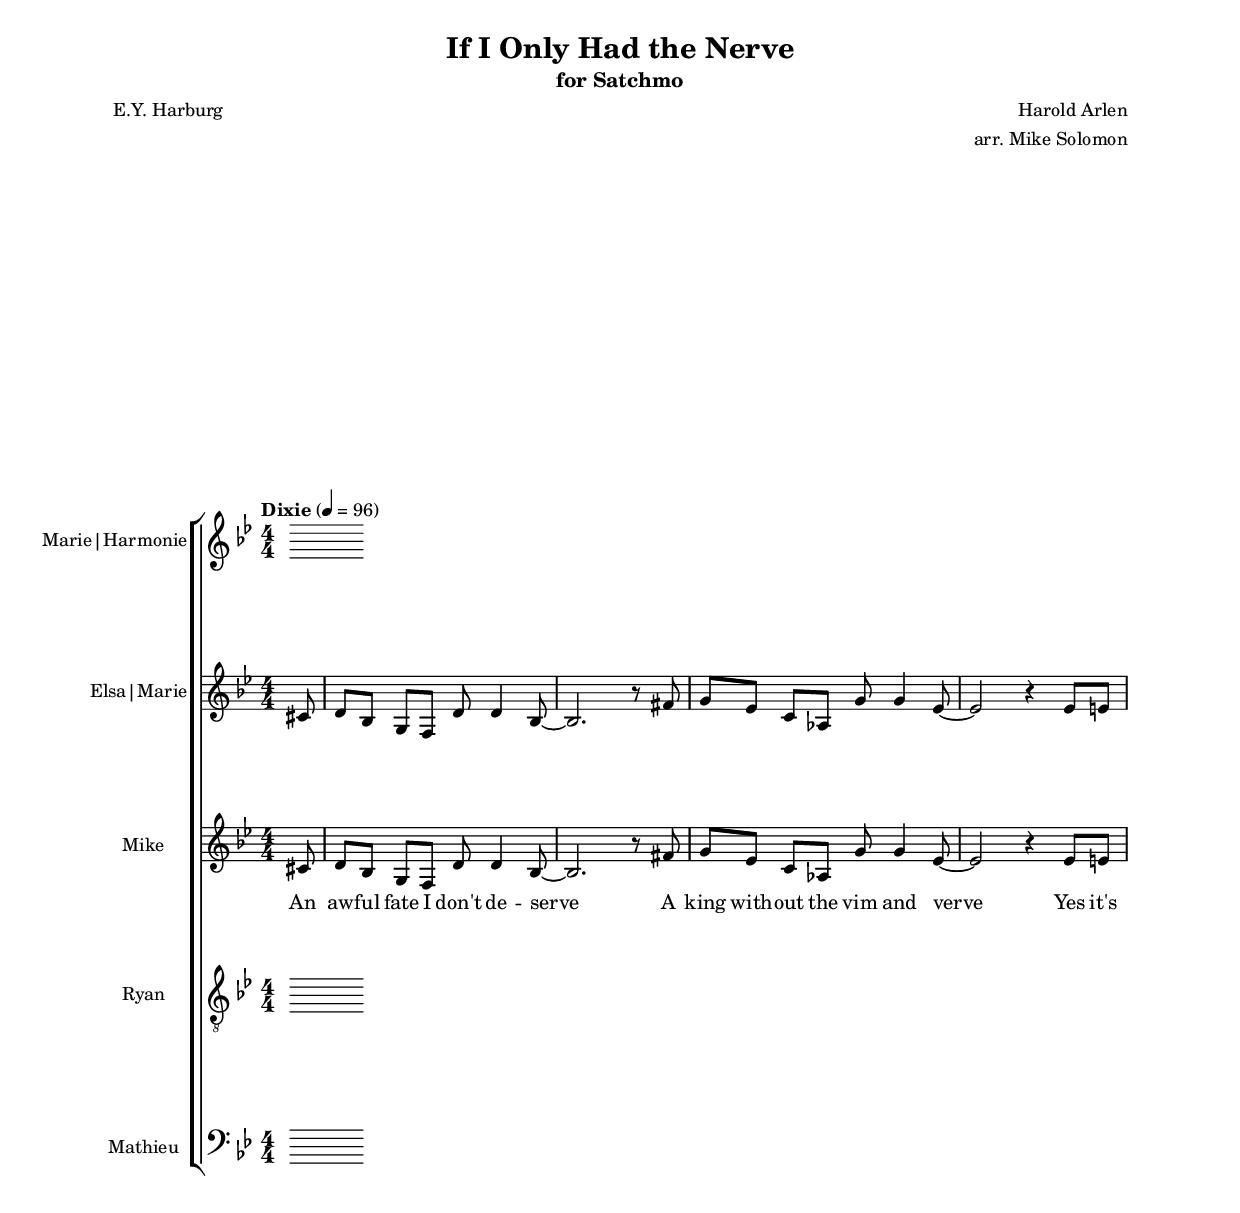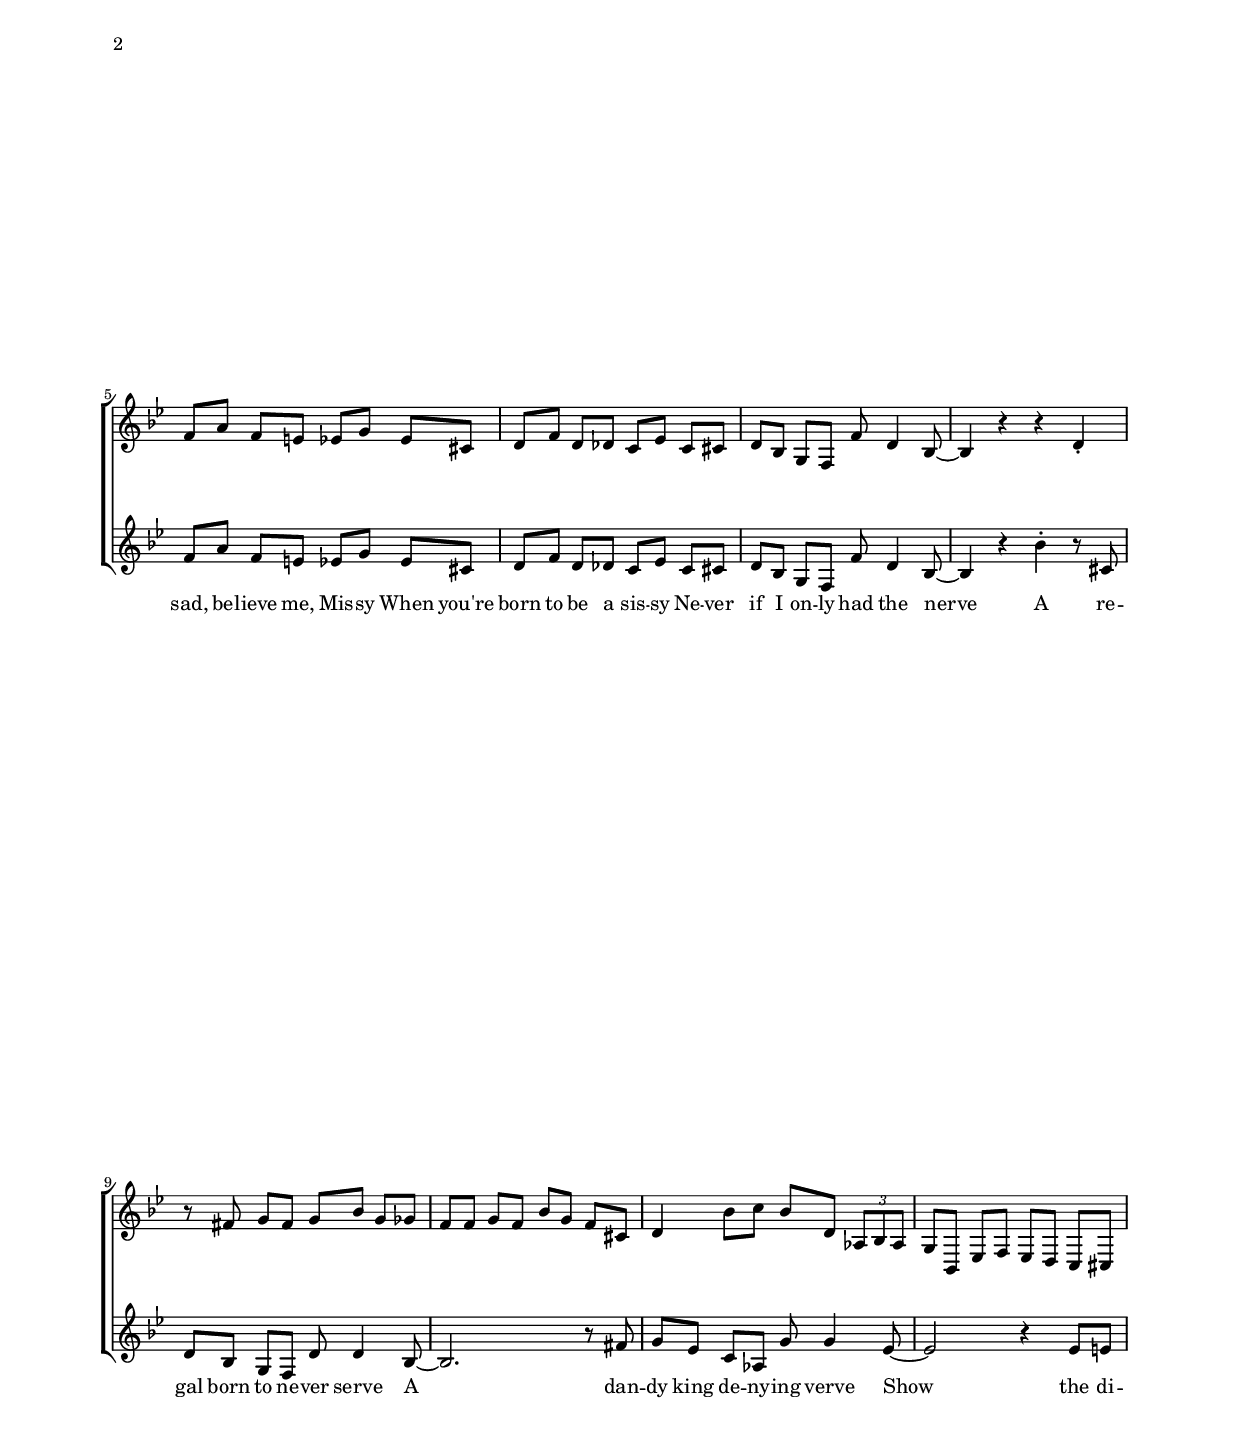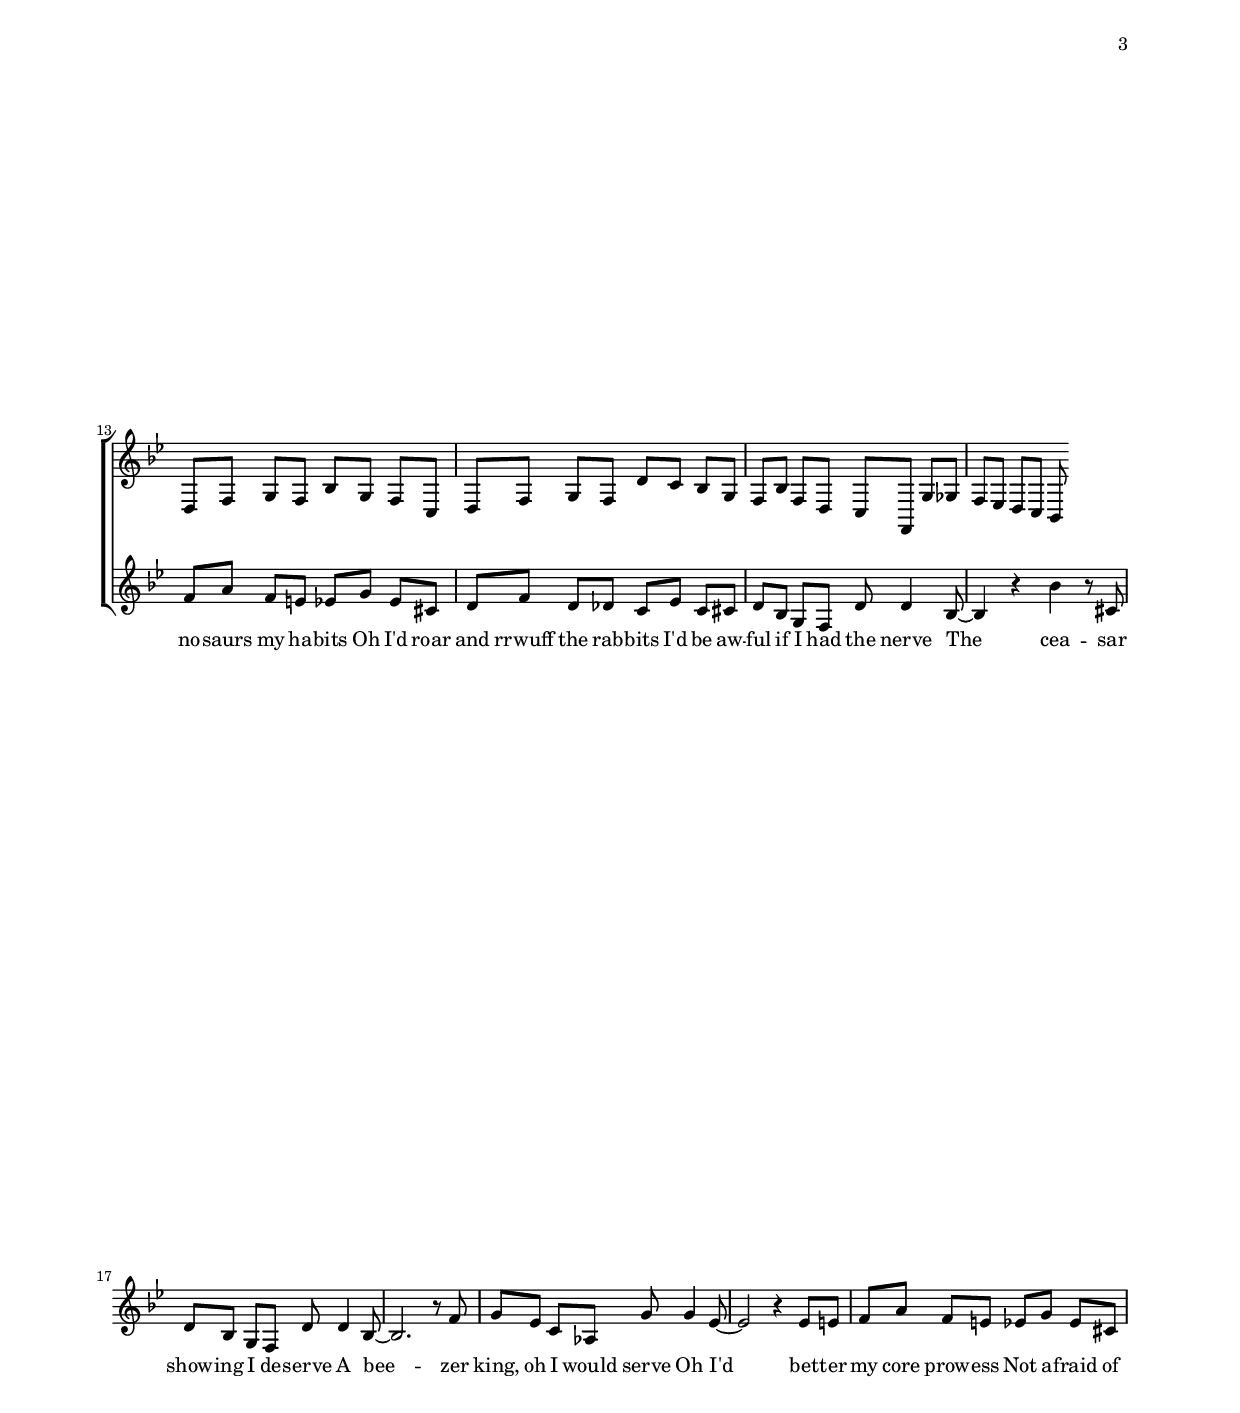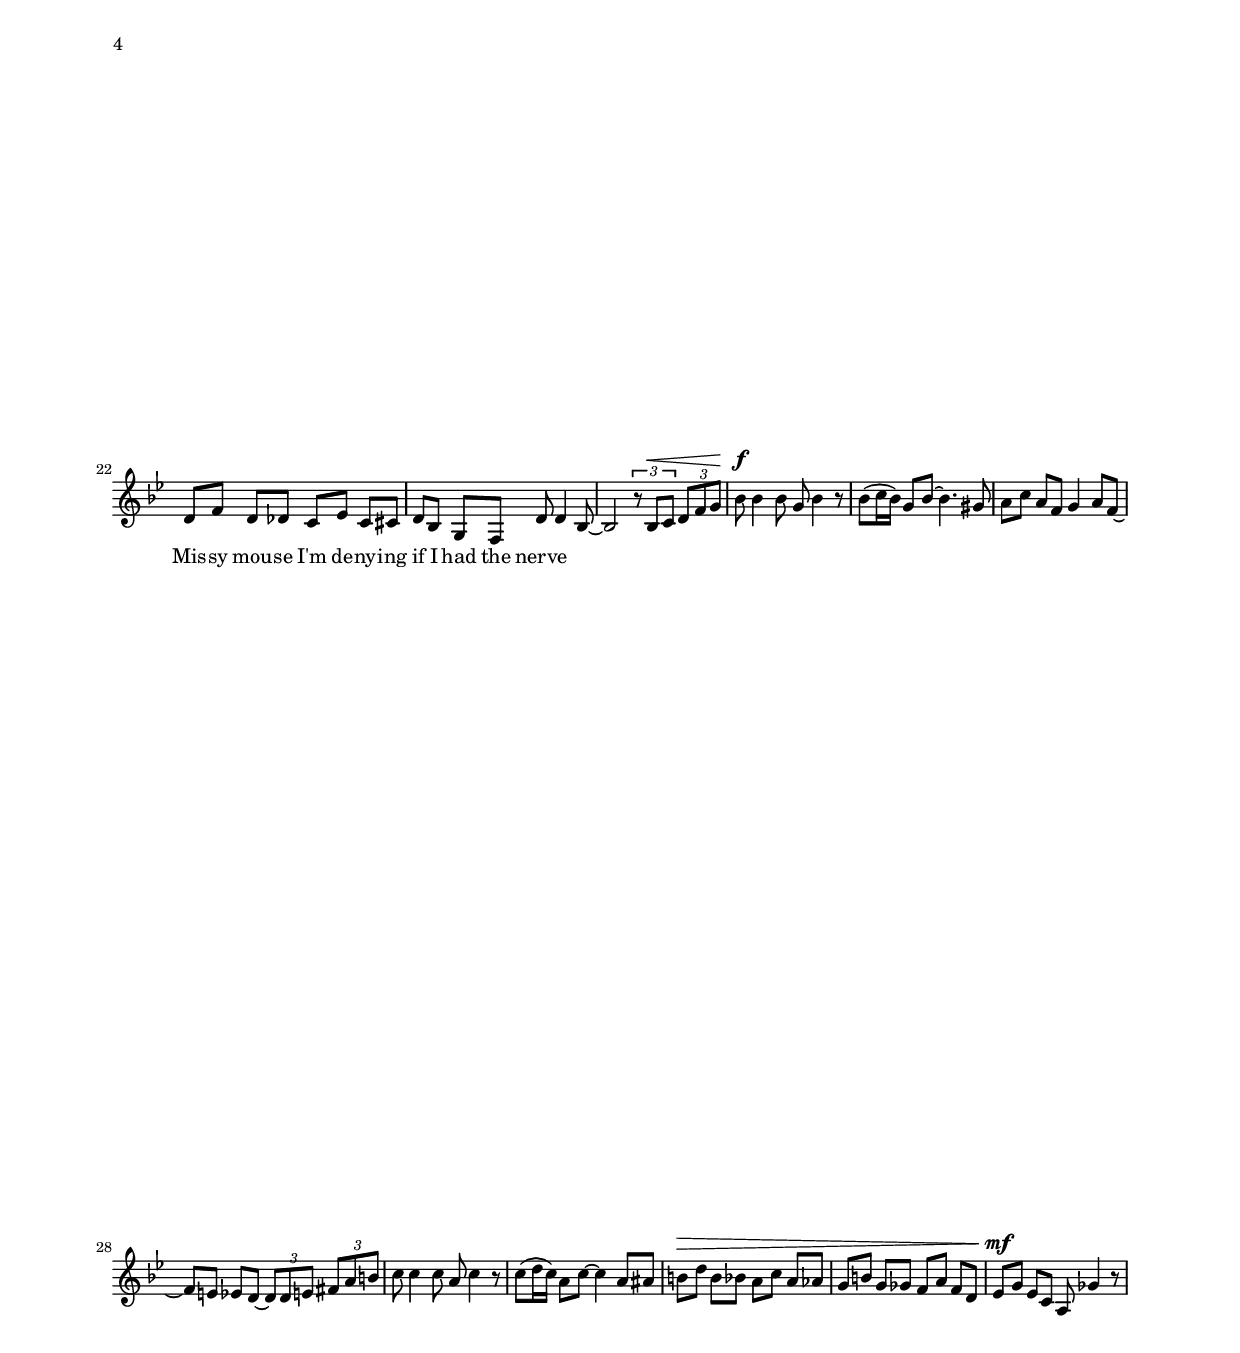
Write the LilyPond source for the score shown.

\version "2.19.0"
\include "defs-devel.ly"

marD = \markup \null
elsD = \markup \null
mikD = \markup \null
rynZ = \markup \null
desD = \markup \null

#(set-global-staff-size 15.87)
autoBeamInstruction = \autoBeamOn

solo = \markup \italic "solo"
psolo = \markup \italic "(solo)"
skat = \markup \italic "sit skat"
shoot = \markup \italic "SYT"

\header {
  title = "If I Only Had the Nerve"
  subtitle = "for Satchmo"
  %title = "Somewhere Over the Rainbow"
  composer = "Harold Arlen"
  poet = "E.Y. Harburg"
  arranger = "arr. Mike Solomon"
  %arranger = "arr. (anon)"
}
\paper {
  #(define fonts
    (set-global-fonts
    #:music "lilyjazz"
    #:brace "lilyjazz"
    #:roman "LilyJAZZText"
    #:sans "LilyJAZZChord"
    #:factor (/ staff-height pt 20)
  ))
  ragged-right = ##f
  left-margin = 0.75\in
  right-margin = 0.75\in
  top-margin = 0.5\in
  bottom-margin = 0.6\in
  ragged-last-bottom = ##f
  max-systems-per-page = #2
  %oddHeaderMarkup = "FIRST FULL DRAFT 20.10.14 4:44"
  %evenHeaderMarkup = "FIRST FULL DRAFT 20.10.14 4:44"
}


#(ly:set-option 'point-and-click #f)

#(set-global-staff-size 15.87)

railroad =  {
  \once \override BreathingSign.text = \markup \musicglyph #"scripts.caesura.straight"
  \breathe
}
myred = \once \override NoteHead #'color = #red

php = \once \override Hairpin.stencil = #(parenthesize-callback ly:hairpin::print)

\paper {
  footnote-separator-markup = \markup { \column { " "\override #`(span-factor . 1/5) { \draw-hline } }}
  footnote-padding = 1\mm
  top-system-spacing = #'((basic-distance . 1) (minimum-distance . 0) (padding . 1) (stretchability . 40))
  bottom-system-spacing = #'((basic-distance . 1) (minimum-distance . 0) (padding . 1) (stretchability . 50))
  ragged-right = ##f
}

prefatoryMatter = {
  \key bes \major
  \autoBeamInstruction
  \time 4/4
}

scorePrefatoryMatter = {
  \prefatoryMatter
  \partial 8
}

midiPrefatoryMatter = {
  \prefatoryMatter
  r2 r4 r8
}
marks = {
  \tempo "Dixie" 4=96
}

beamComm = {
  \set Timing.beamExceptions = #'()
  \set Timing.baseMoment = #(ly:make-moment 1/4)
  \set Timing.beatStructure = #'(1 1 1 1)
}

soprano = \relative c' {
}

sopranoWords = \lyricmode {
Yeh, it's sad, be -- lieve me, Mis -- sy
When you're born to be a sis -- sy
With -- out the vim and verve
(erve)

But I could change my ha -- bits
%Ne -- ver more be scared of rab -- bits
If I on -- ly had the nerve
(erve)

I'm af -- raid there's no de -- ny -- ing
I'm just an aw -- ful dan -- dy li -- on
A fate I don't de -- serve
(erve)

But I could show my pro -- wess
Be a li -- on, not a mou -- se
If I on -- ly had the nerve
(erve)

Oh I'd be in my stride
A king down to the core
Oh I roar the way I ne -- ver roared be -- fore
And then I'd rrwuff
And roar some more

I would show the di -- no -- sau -- rus
Who's king a -- round the fo -- rus
A king they's bet -- ter serve

And with my re -- gal bee -- zer
I could be a -- no -- ther cea -- ser
If I on -- ly had the nerve

I'd be brave as a bliz -- zard
I'd be gen -- tle as a li -- zard
I'd be cle -- ver as a giz -- zard
If the Wi -- zard is a Wi -- zard who will serve?

Then I'm sure to get a brain
A heart, a home, the nerve
}

mezzo = \relative c' {
  cis8 |
  d8 bes8 g8 f8 d'8 d4 bes8 ~ |
  bes2. r8 fis'8 |
  g8 ees c aes g' g4 ees8 ~ |
  ees2 r4 ees8 e8 |
  f8 a f e ees g ees cis |
  d f d des c ees c cis |
  d bes g f f' d4 bes8 ~ |
  bes4 r r d-. |
  r8 fis g fis g bes g ges |
  f f g f bes g f cis |
  d4 bes'8 c bes d, \times 2/3 { aes bes aes } |
  g bes, ees f ees d c cis |
  d f g f bes g f c |
  d f g f d' c bes g |
  f bes f d c f, g' ges |
  f ees d c bes |
}

mezzoWords = \lyricmode {
}

alto = \relative c' {
  cis8 |
  d8 bes8 g8 f8 d'8 d4 bes8 ~ |
  bes2. r8 fis'8 |
  g8 ees c aes g' g4 ees8 ~ |
  ees2 r4 ees8 e8 |
  f8 a f e ees g ees cis |
  d f d des c ees c cis |
  d bes g f f' d4 bes8 ~ |
  bes4 r bes'-. r8 cis,8 |
  d8 bes8 g8 f8 d'8 d4 bes8 ~ |
  bes2. r8 fis'8 |
  g8 ees c aes g' g4 ees8 ~ |
  ees2 r4 ees8 e8 |
  f8 a f e ees g ees cis |
  d f d des c ees c cis |
  d bes g f d' d4 bes8 ~ |
  bes4 r bes'4 r8 cis,8 |
  d8 bes8 g8 f8 d'8 d4 bes8 ~ |
  bes2. r8 f'8 |
  g8 ees c aes g' g4 ees8 ~ |
  ees2 r4 ees8 e8 |
  f8 a f e ees g ees cis |
  d f d des c ees c cis |
  d bes g f d' d4 bes8 ~ |
  bes2 \times 2/3 { r8 bes^\< c } \times 2/3 { d f g } |
  bes\f bes4 bes8 g8 bes4 r8 |
  bes8 ( c16 bes ) g8 bes8 ~ bes4. gis8 |
  a8 c8 a  f g4 a8 f8 ~ |
  f e8 ees d8 ~ \times 2/3 { d d e } \times 2/3 { fis a b } |
  c8 c4 c8  a8 c4 r8 |
  c8 ( d16 c ) a8 c8 ~ c4 a8 ais |
  b\> d8 b bes8 a c8 a aes8 |
  g b8 g ges8 f a8 f d8 |
  ees\mf g8 ees c8 a ges'4 r8 |  
}

altoWords = \lyricmode {
  An aw -- ful fate I don't de -- serve
  A king with -- out the vim and verve
  Yes it's sad, be -- lieve me, Mis -- sy
  When you're born to be a sis -- sy
  Ne -- ver if I on -- ly had the nerve

  A re -- gal born to ne -- ver serve
  A dan -- dy king de -- ny -- ing verve
  Show the di -- no -- saurs my ha -- bits
  Oh I'd roar and rrwuff the rab -- bits
  I'd be aw -- ful if I had the nerve

  The cea -- sar show -- ing I de -- serve
  A bee -- zer king, oh I would serve
  Oh I'd bet -- ter my core prow -- ess
  Not a -- fraid of Mis -- sy mou -- se
  I'm de -- ny -- ing if I had the nerve

%{
  I would be in my stride dan -- dy li -- on
  Roar some more
  A re -- gal king they bet -- ter serve, bet -- ter serve,
  I could then show my pro -- wess, a li -- on
  I de -- serve
  Change my roar, a re -- gal bee -- zer
  I could be a -- no -- ther cea -- ser
  If I on -- ly had the nerve I'd
%}
}
tenor = \relative c' {
  \clef "treble_8"
}

tenorWords = \lyricmode {
}

bass = \relative c {
  \clef "bass"
}

bassWords = \lyricmode {
}

\score {
  \new ChoirStaff <<
    \new Staff \with { instrumentName = #"Marie|Harmonie" %shortInstrumentName = #"M."
} <<
      \new Voice = "soprano" { << { \numericTimeSignature
	\scorePrefatoryMatter
        \soprano
      } {
	\scorePrefatoryMatter
        \marks
      } >> }
      \new Lyrics \lyricsto "soprano" {
        \sopranoWords
      }
    >>
    \new Staff \with { instrumentName = #"Elsa|Marie" %shortInstrumentName = #"E."
} <<
      \new Voice = "mezzo" { \numericTimeSignature
	\scorePrefatoryMatter
        \mezzo
      }
      \new Lyrics \lyricsto "mezzo" {
        \mezzoWords
      }
    >>
    \new Staff \with { instrumentName = #"Mike" %shortInstrumentName = #"Mk."
} <<
      \new Voice = "alto" { \numericTimeSignature
	\scorePrefatoryMatter
        \alto
      }
      \new Lyrics \lyricsto "alto" {
        \altoWords
      }
    >>
    \new Staff \with { instrumentName = #"Ryan" %shortInstrumentName = #"R."
} <<
      \new Voice = "tenor" { \numericTimeSignature
	\scorePrefatoryMatter
        \tenor
      }
      \new Lyrics \lyricsto "tenor" {
        \tenorWords
      }
    >>
    \new Staff \with { instrumentName = #"Mathieu" %shortInstrumentName = #"P." %\markup { \concat { E \super u . } }
} <<
      \new Voice = "bass" { \numericTimeSignature
	\scorePrefatoryMatter
        \bass
      }
      \new Lyrics \lyricsto "bass" {
        \bassWords
      }
    >>
%{
%}
  >>
  \layout {
    \context {
      \Voice
      \override TextScript #'layer = #6
      \override NoteHead #'layer = #7
      \override Glissando #'breakable = ##t
      \override TupletNumber #'breakable = ##t
      \override TupletBracket #'breakable = ##t
      \override DynamicLineSpanner.direction = #UP
      \remove "Forbid_line_break_engraver"
      \beamComm
    }
    \context {
      \Staff
      %\consists "Metronome_mark_engraver"
      \override TimeSignature #'style = #'numbered
      \override StaffSymbol #'layer = #4
      \override TimeSignature #'layer = #3
      \override TimeSignature #'whiteout = ##t
    }
    \context {
      \Lyrics
      %\override LyricText #'whiteout = ##t
      \override LyricText #'layer = #6
    }
    \context {
      \Score
      %\remove "Metronome_mark_engraver"
      \override NonMusicalPaperColumn #'allow-loose-spacing = ##f
    }
  }
}

%{
\score {
  \new PianoStaff <<
    \new Staff  {
      \new Voice = "soprano" { << { \numericTimeSignature
	\scorePrefatoryMatter
        \soprano
      } \\ { \mezzo } \\ { \alto } {
	\scorePrefatoryMatter
        \marks
      } >> }
    }
    \new Staff  {
      \new Voice = "soprano" { << { \numericTimeSignature
	\scorePrefatoryMatter
        \tenor
      } \\ \\ { \bass } {
	\scorePrefatoryMatter
        \marks
      } >> }
    }
  >>
  \layout {
    \context {
      \Voice
      \override TextScript #'layer = #6
      \override NoteHead #'layer = #7
      \override Glissando #'breakable = ##t
      \override TupletNumber #'breakable = ##t
      \override TupletBracket #'breakable = ##t
      \remove "Forbid_line_break_engraver"
    }
    \context {
      \Staff
      %\consists "Metronome_mark_engraver"
      \override TimeSignature #'style = #'numbered
      \override StaffSymbol #'layer = #4
      \override TimeSignature #'layer = #3
      \override TimeSignature #'whiteout = ##t
    }
    \context {
      \Lyrics
      %\override LyricText #'whiteout = ##t
      \override LyricText #'layer = #6
    }
    \context {
      \Score
      %\remove "Metronome_mark_engraver"
      \override NonMusicalPaperColumn #'allow-loose-spacing = ##f
    }
  }
}
%}

%%% MIDI

\score {
  \new ChoirStaff <<
    \new Staff \with { instrumentName = #"Marie" %shortInstrumentName = #"M."
} <<
      \new Voice = "soprano" { << { \numericTimeSignature
	\midiPrefatoryMatter
        \soprano
      } {
   \repeat unfold 200 \unfoldSwing #96

      } {
	\midiPrefatoryMatter
        \marks
      } >> }
      \new Lyrics \lyricsto "soprano" {
        \sopranoWords
      }
    >>
    \new Staff \with { instrumentName = #"Elsa" %shortInstrumentName = #"E."
} <<
      \new Voice = "mezzo" { \numericTimeSignature
	\midiPrefatoryMatter
        \mezzo
      }
      \new Lyrics \lyricsto "mezzo" {
        \mezzoWords
      }
    >>
    \new Staff \with { instrumentName = #"Mike" %shortInstrumentName = #"Mk."
} <<
      \new Voice = "alto" { \numericTimeSignature
	\midiPrefatoryMatter
        \alto
      }
      \new Lyrics \lyricsto "alto" {
        \altoWords
      }
    >>
    \new Staff \with { instrumentName = #"Ryan" %shortInstrumentName = #"R."
} <<
      \new Voice = "tenor" { \numericTimeSignature
	\midiPrefatoryMatter
        \tenor
      }
      \new Lyrics \lyricsto "tenor" {
        \tenorWords
      }
    >>
    \new Staff \with { instrumentName = #"Eudes" %shortInstrumentName = #"P." %\markup { \concat { E \super u . } }
} <<
      \new Voice = "bass" { \numericTimeSignature
	\midiPrefatoryMatter
        \bass
      }
      \new Lyrics \lyricsto "bass" {
        \bassWords
      }
    >>
  >>
  \midi {}
}
